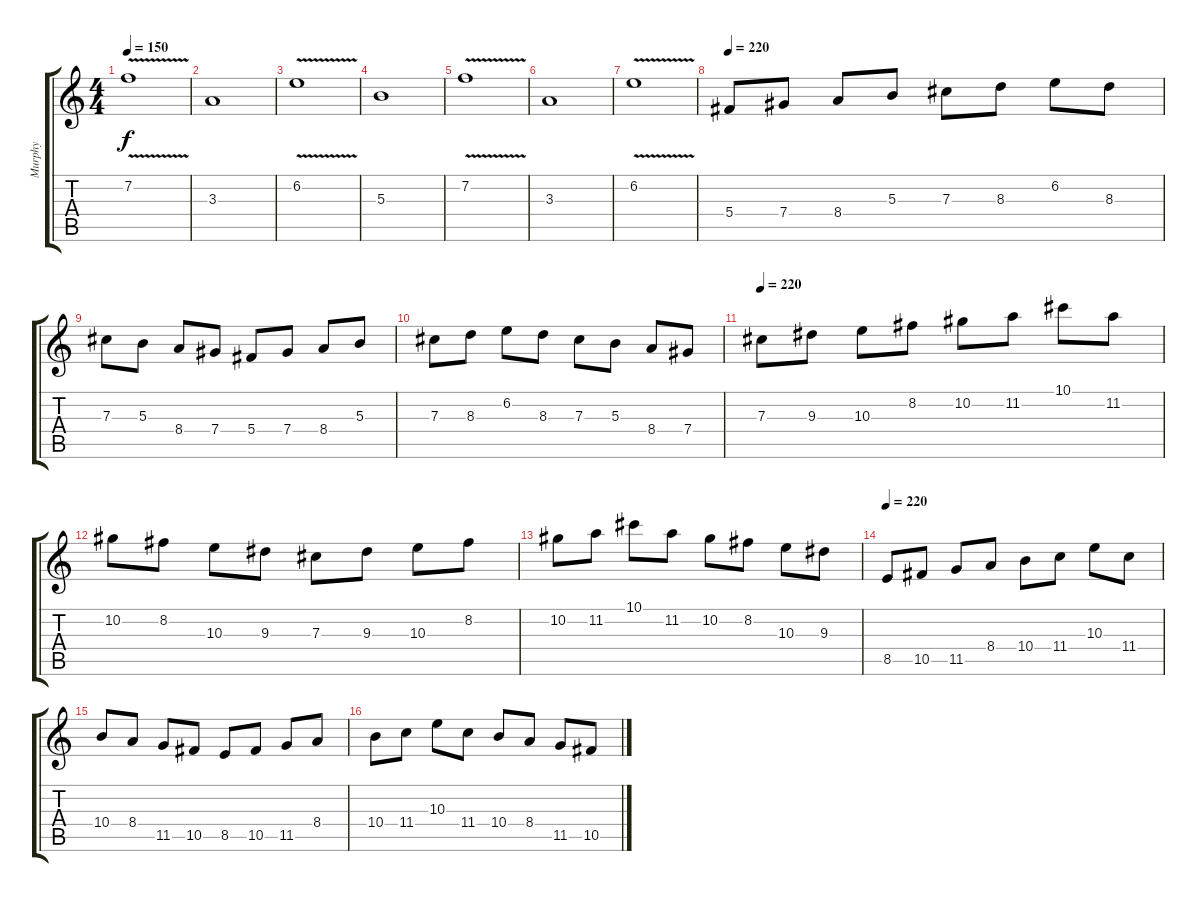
\track ("Murphy" "Murphy") {instrument distortionguitar}
\staff {score tabs}
\tuning (Eb4 Bb3 Gb3 Db3 Ab2 Eb2) {hide}
\ts (4 4)
\tempo 150
\clef g2
\ks c
7.2{v}.1{dy f} |
3.3.1 |
6.2{v}.1 |
5.3.1 |
7.2{v}.1 |
3.3.1 |
6.2{v}.1 |
\tempo 220
5.4.8 7.4.8 8.4.8 5.3.8 7.3.8 8.3.8 6.2.8 8.3.8 |
7.3.8 5.3.8 8.4.8 7.4.8 5.4.8 7.4.8 8.4.8 5.3.8 |
7.3.8 8.3.8 6.2.8 8.3.8 7.3.8 5.3.8 8.4.8 7.4.8 |
\tempo 220
7.3.8 9.3.8 10.3.8 8.2.8 10.2.8 11.2.8 10.1.8 11.2.8 |
10.2.8 8.2.8 10.3.8 9.3.8 7.3.8 9.3.8 10.3.8 8.2.8 |
10.2.8 11.2.8 10.1.8 11.2.8 10.2.8 8.2.8 10.3.8 9.3.8 |
\tempo 220
8.5.8 10.5.8 11.5.8 8.4.8 10.4.8 11.4.8 10.3.8 11.4.8 |
10.4.8 8.4.8 11.5.8 10.5.8 8.5.8 10.5.8 11.5.8 8.4.8 |
10.4.8 11.4.8 10.3.8 11.4.8 10.4.8 8.4.8 11.5.8 10.5.8
